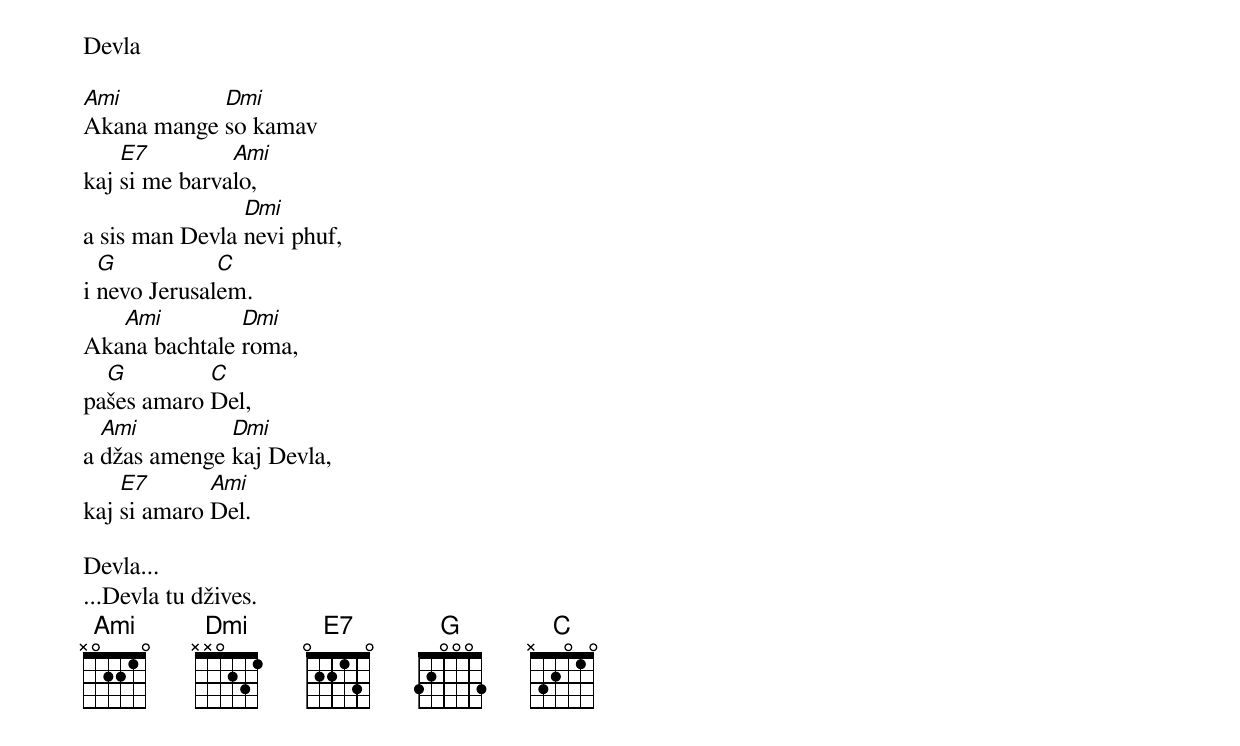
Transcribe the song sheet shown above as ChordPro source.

Devla

[Ami]Akana mange [Dmi]so kamav
kaj [E7]si me barva[Ami]lo,
a sis man Devla [Dmi]nevi phuf,
i [G]nevo Jerusal[C]em.
\\

Aka[Ami]na bachtale [Dmi]roma,
pa[G]šes amaro [C]Del,
a [Ami]džas amenge [Dmi]kaj Devla,
kaj [E7]si amaro [Ami]Del.

Devla...
...Devla tu džives.
